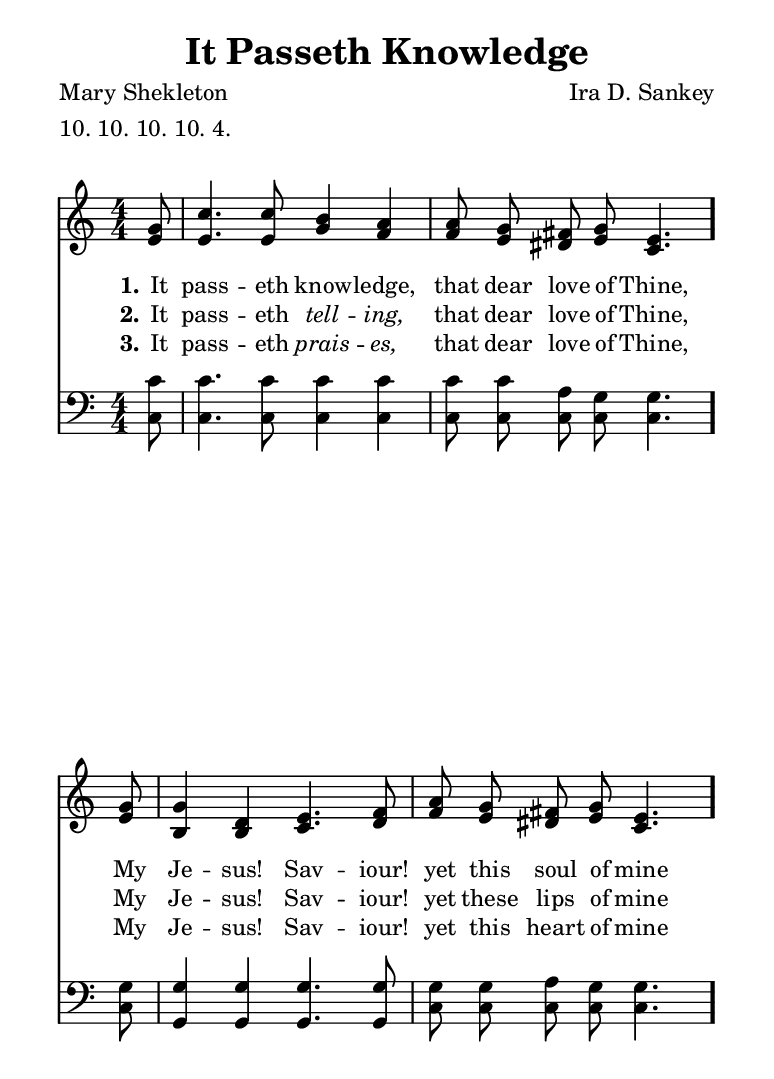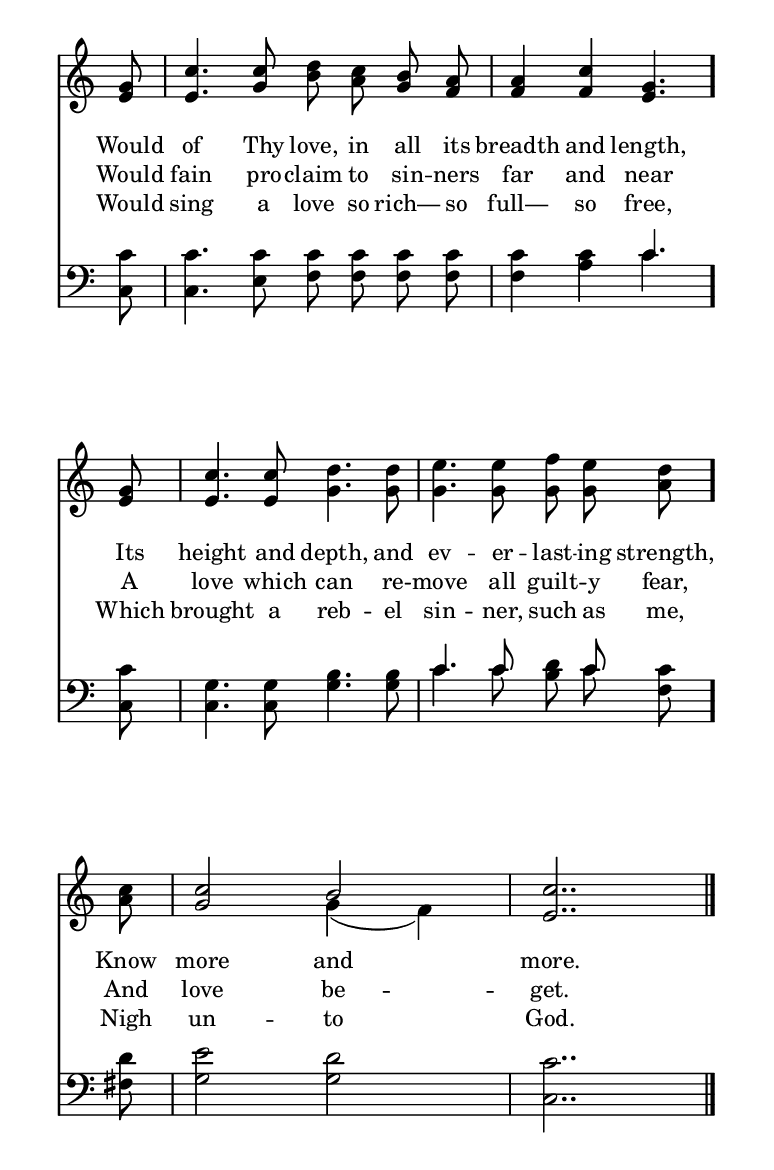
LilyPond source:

\include "common/global.ily"
\paper {
  \include "common/paper.ily"
}

\header{
  hymnnumber = "229"
  title = "It Passeth Knowledge"
  tunename = "It Passeth Knowledge" % see https://hymnary.org/tune/it_passeth_knowledge_that_dear_sankey
  meter = "10. 10. 10. 10. 4." % original has 10. 10. 10. 4.
  poet = "Mary Shekleton" % see https://hymnary.org/text/it_passeth_knowledge_that_dear_love_of
  composer = "Ira D. Sankey" % see https://hymnary.org/tune/it_passeth_knowledge_that_dear_sankey
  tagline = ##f
}

global = {
  \include "common/overrides.ily"
  \override Staff.TimeSignature.style = #'numbered
  \time 4/4
  \override Score.MetronomeMark.transparent = ##t % hide all fermata changes too
  \tempo 4=80
  \key c \major
  \partial 8
  \autoBeamOff
}

patternA = { c8 | c4. c8 c4 c | c8 c c c c4. }
patternB = { c8 | c4 c c4. c8 | c c c c c4. }
patternC = { c8 | c4. c8 c c c c | c4 c c4. }
patternD = { c8 | c4. c8 c4. c8 | c4. c8 c c c }
patternE = { c8 | c2 c2 | c2.. }

notesSoprano = {
\global
\relative c'' {

  g8 | c4. c8 b4 a | a8 g fis g e4.
  g8 | g4 d e4. f8 | a g fis g e4.
  g8 | c4. c8 d c b a | a4 c g4. \eogbreak
  g8 | c4. c8 d4. d8 | e4. e8 f e d
  c8 | c2 b2 | c2..

  \bar "|."

}
}

notesAlto = {
\global
\relative e' {

  \changePitch \patternA { e | e e g f | f e dis e c }
  \changePitch \patternB { e | b b c d | f e dis e c }
  \changePitch \patternC { e | e g b a g f | f f e }
  \changePitch \patternD { e | e e g g | g g g g a }
  a8 | g2 g4( f) e2..

}
}

notesTenor = {
\global
\relative a {

  \changePitch \patternA { c | c c c c | c c a g g }
  \changePitch \patternB { g | g g g g | g g a g g }
  \changePitch \patternC { c | c c c c c c | c c c }
  \changePitch \patternD { c | g g b b | c c d c c }
  \changePitch \patternE { d | e d | c }

}
}

notesBass = {
\global
\relative f {

  \changePitch \patternA { c | c c c c | c c c c c }
  \changePitch \patternB { c | g g g g | c c c c c }
  \changePitch \patternC { c | c e f f f f | f a c }
  \changePitch \patternD { c, | c c g' g | c c b c f, }
  \changePitch \patternE { fis | g g | c, }

}
}

wordsA = \lyricmode {
\set stanza = "1."

It pass -- eth know -- ledge, that dear love of Thine, \bar "."
My Je -- sus! Sav -- iour! yet this soul of mine \bar "."
Would of Thy love, in all its breadth and length, \bar "."
Its height and depth, and ev -- er -- last -- ing strength, \bar "."
Know more and more. \bar "."

}

wordsB = \lyricmode {
\set stanza = "2."

It pass -- eth \italicsOn tell -- ing, \italicsOff that dear love of Thine,
My Je -- sus! Sav -- iour! yet these lips of mine
Would fain pro -- claim to sin -- ners far and near
A love which can re -- move all guilt -- y fear,
And love be -- get.

}

wordsC = \lyricmode {
\set stanza = "3."

It pass -- eth \italicsOn prais -- es, \italicsOff that dear love of Thine,
My Je -- sus! Sav -- iour! yet this heart of mine
Would sing a love so rich— so full— so free,
Which brought a reb -- el sin -- ner, such as me,
Nigh un -- to God.

}

wordsD = \markuplist {

\line { But though I cannot tell or sing or know }
\line { The fullness of Thy love while here below, }
\line { My empty vessel I may freely bring—}
\line { O Thou who art of love the living spring, }
\line { { \hspace #2 } My vessel fill. }

}

wordsE = \markuplist {

\line { I \italic am an empty vessel—scarce one thought }
\line { Or look of love to Thee I’ve ever brought; }
\line { Yet I \italic may come, and come again to Thee }
\line { With this, the needy children’s only plea—}
% `\italic { }` would get stripped in getlyrics
\line { { \hspace #2 } \italic “Thou \italic lovest \italic me!” }

}

wordsF = \markuplist {

\line { Oh, fill me, Jesus, Saviour, with Thy love; }
\line { Lead, lead me to the living fount above! }
\line { Thither may I in simple faith draw nigh }
\line { And never to another fountain fly, }
\line { { \hspace #2 } But unto Thee. }

}

wordsG = \markuplist {

\line { And Jesus, when Thee face to face I see, }
\line { When on Thy lofty throne I sit with Thee; }
\line { Then of Thy love in all its breadth and length, }
\line { Its height and depth, its everlasting strength, }
\line { { \hspace #2 } My soul shall sing. }

}

\score {
  \context ChoirStaff <<
    \context Staff = upper <<
      \set Staff.autoBeaming = ##f
      \set ChoirStaff.systemStartDelimiter = #'SystemStartBar
      \set ChoirStaff.printPartCombineTexts = ##f
      \partcombine #'(2 . 11) \notesSoprano \notesAlto
      \context NullVoice = sopranos { \voiceOne << \notesSoprano >> }
      \context Lyrics = one   \lyricsto sopranos \wordsA
      \context Lyrics = two   \lyricsto sopranos \wordsB
      \context Lyrics = three \lyricsto sopranos \wordsC
    >>
    \context Staff = men <<
      \set Staff.autoBeaming = ##f
      \clef bass
      \set ChoirStaff.printPartCombineTexts = ##f
      \partcombine #'(2 . 11) \notesTenor \notesBass
    >>
  >>
  \layout {
    \include "common/layout.ily"
  }
  #(cond ((ly:get-option 'eog-midi-permitted) #{ \midi{
    \include "common/midi.ily"
  } #}))
}

% Slightly less vspace is used to separate verses than is usual, in order to
% fit the verses vertically on the page. They could be arranged in two columns,
% but that leaves a lot of system-system spacing.
\markup { \fontsize #0.3 \fill-line { \vcenter \column {
  \vspace #0.4 % not enough space for \vspace #1
  \line{ \bold 4 \column { \wordsD } } \combine \null \vspace #0.3
  \line{ \bold 5 \column { \wordsE } } \combine \null \vspace #0.3
  \line{ \bold 6 \column { \wordsF } } \combine \null \vspace #0.3
  \line{ \bold 7 \column { \wordsG } }
} } }

\version "2.19.49"  % necessary for upgrading to future LilyPond versions.

% vi:set et ts=2 sw=2 ai nocindent syntax=lilypond:
